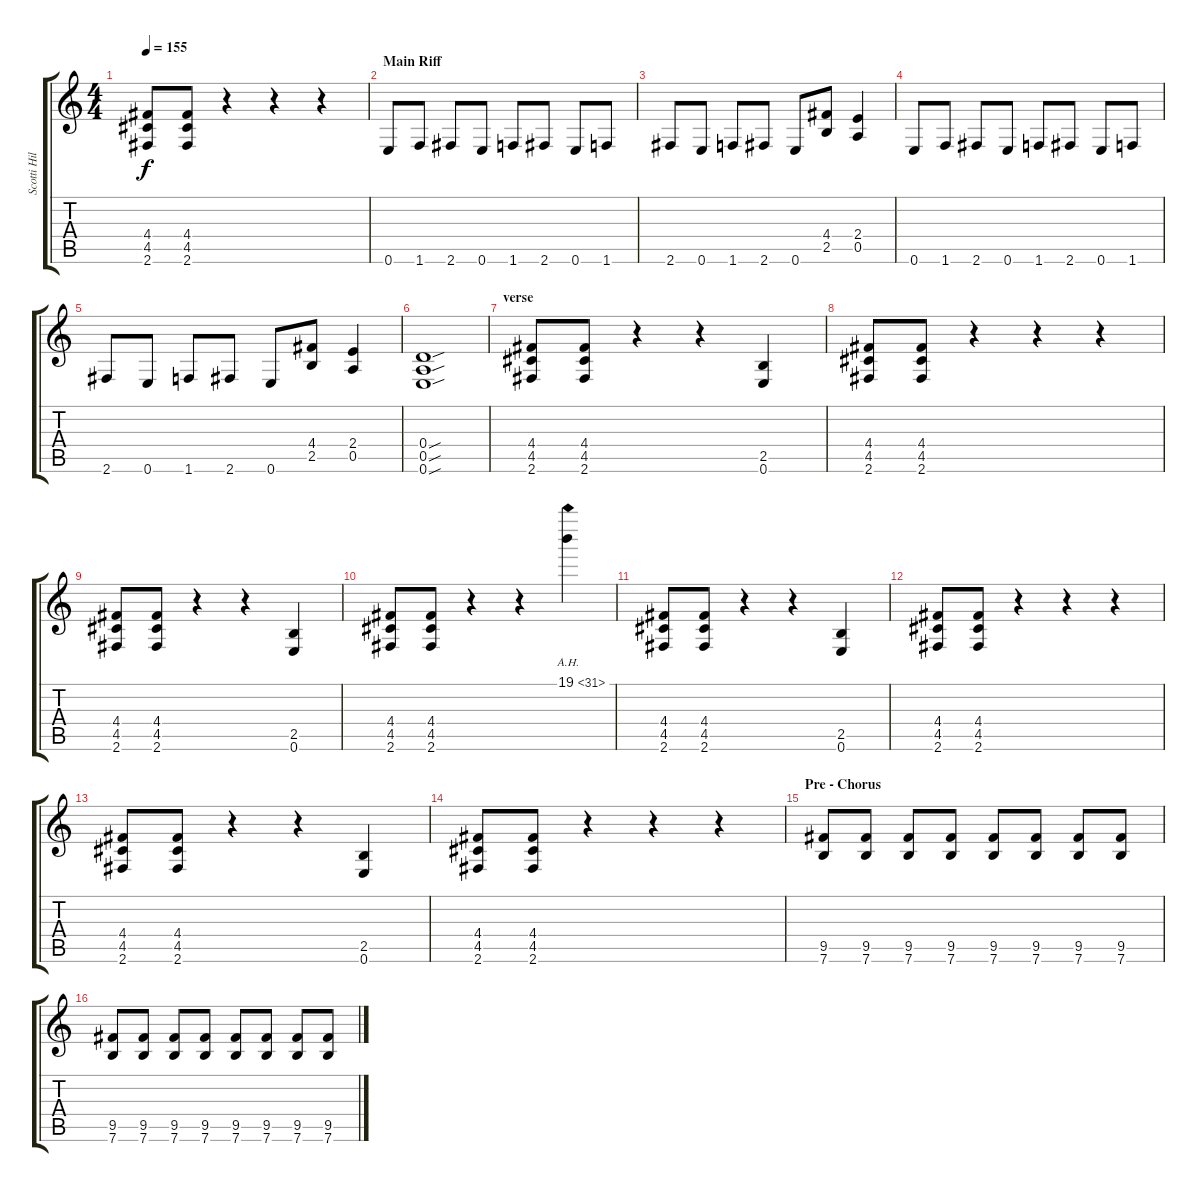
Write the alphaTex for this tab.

\track ("Scotti Hill" "Scotti Hil") {instrument distortionguitar}
\staff {score tabs}
\tuning (E4 B3 G3 D3 A2 E2) {hide}
\ts (4 4)
\tempo 155
\clef g2
\ks c
(4.4 4.5 2.6).8{dy f} (4.4 4.5 2.6).8 r.4 r.4 r.4 |
\section ("" "Main Riff")
0.6.8 1.6.8 2.6.8 0.6.8 1.6.8 2.6.8 0.6.8 1.6.8 |
2.6.8 0.6.8 1.6.8 2.6.8 0.6.8 (4.4 2.5).8 (2.4 0.5).4 |
0.6.8 1.6.8 2.6.8 0.6.8 1.6.8 2.6.8 0.6.8 1.6.8 |
2.6.8 0.6.8 1.6.8 2.6.8 0.6.8 (4.4 2.5).8 (2.4 0.5).4 |
(0.4{sou} 0.5{sou} 0.6{sou}).1 |
\section ("" "verse")
(4.4 4.5 2.6).8 (4.4 4.5 2.6).8 r.4 r.4 (2.5 0.6).4 |
(4.4 4.5 2.6).8 (4.4 4.5 2.6).8 r.4 r.4 r.4 |
(4.4 4.5 2.6).8 (4.4 4.5 2.6).8 r.4 r.4 (2.5 0.6).4 |
(4.4 4.5 2.6).8 (4.4 4.5 2.6).8 r.4 r.4 19.1{ah 12}.4 |
(4.4 4.5 2.6).8 (4.4 4.5 2.6).8 r.4 r.4 (2.5 0.6).4 |
(4.4 4.5 2.6).8 (4.4 4.5 2.6).8 r.4 r.4 r.4 |
(4.4 4.5 2.6).8 (4.4 4.5 2.6).8 r.4 r.4 (2.5 0.6).4 |
(4.4 4.5 2.6).8 (4.4 4.5 2.6).8 r.4 r.4 r.4 |
\section ("" "Pre - Chorus")
(9.5 7.6).8 (9.5 7.6).8 (9.5 7.6).8 (9.5 7.6).8 (9.5 7.6).8 (9.5 7.6).8 (9.5 7.6).8 (9.5 7.6).8 |
(9.5 7.6).8 (9.5 7.6).8 (9.5 7.6).8 (9.5 7.6).8 (9.5 7.6).8 (9.5 7.6).8 (9.5 7.6).8 (9.5 7.6).8
